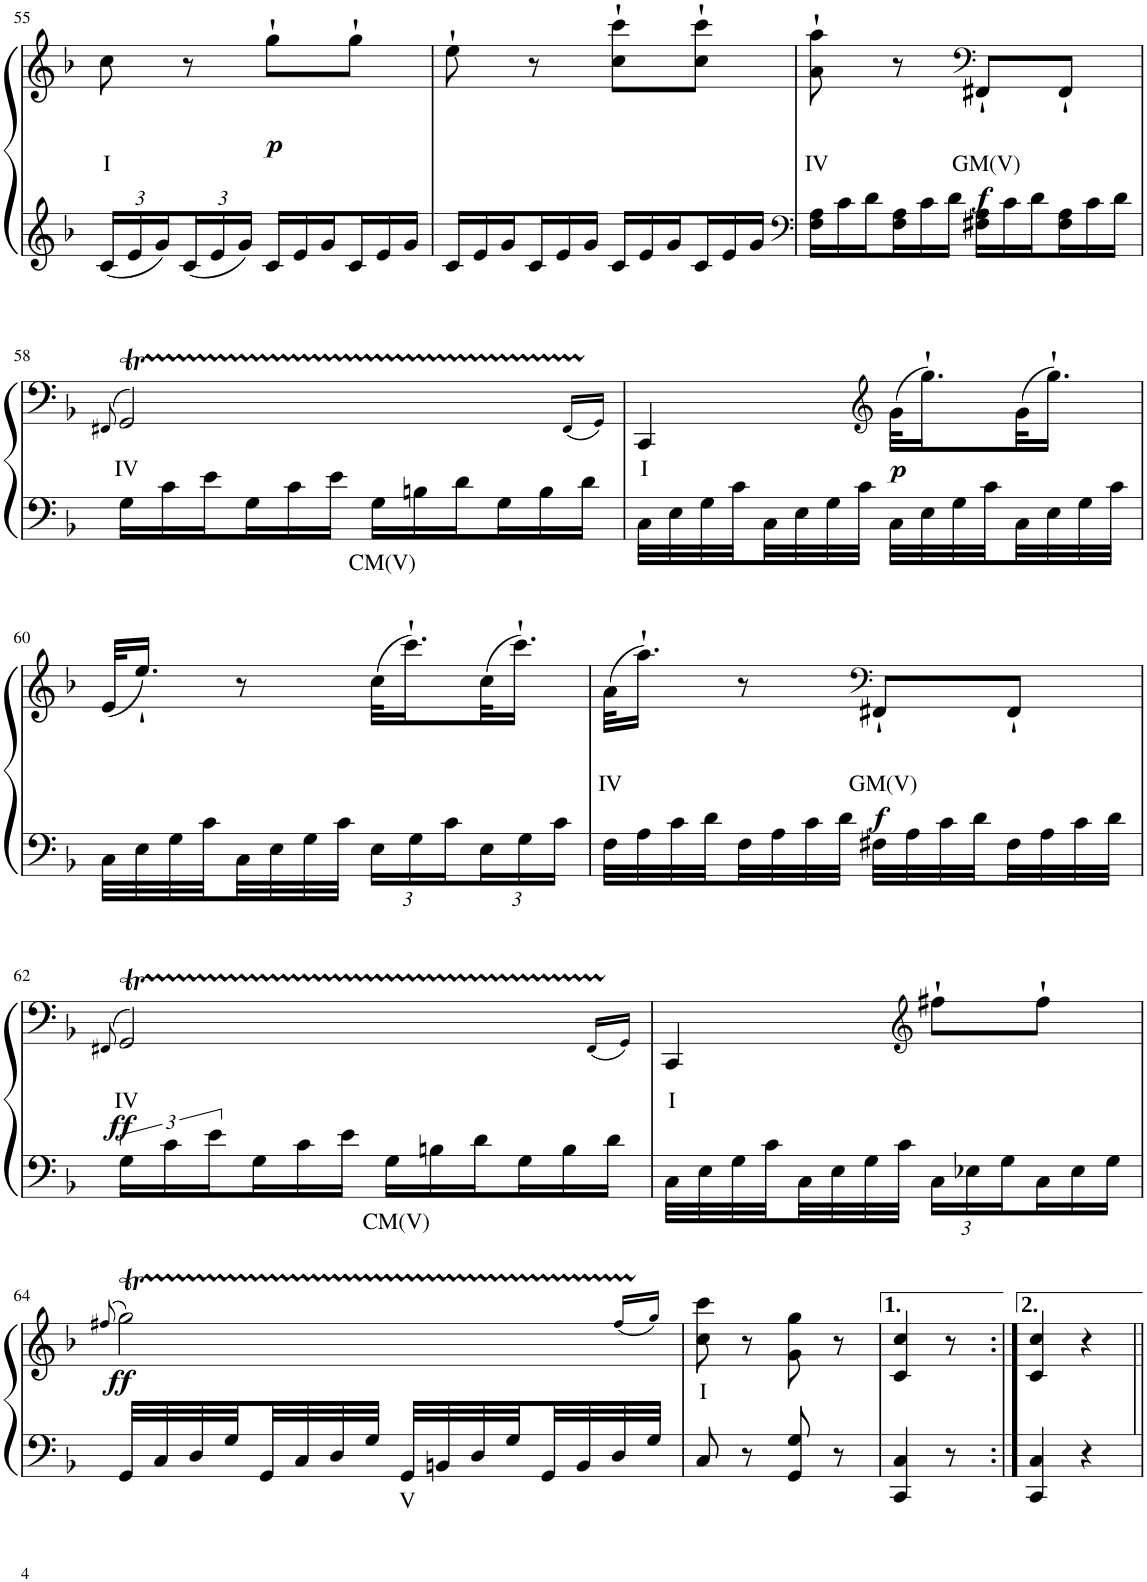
**kern	**text	**kern	**text	**dynam
*part1	*part1	*part1	*part1	*part1
*staff2	*staff2	*staff1	*staff1	*staff1/2
*I"Piano	*	*	*	*
*I'Pno	*	*	*	*
!!LO:PB:g=z
*clefG2	*	*clefG2	*	*
*k[b-]	*	*k[b-]	*	*
*M2/4	*	*M2/4	*	*
*Xbrackettup	*	*	*	*
=55	=55	=55	=55	=55
!	!	!	!LO:LY:b	!
24c/LL	.	8cc\	I	.
24e/	.	.	.	.
24g/	.	.	.	.
24c/	.	8r	.	.
24e/	.	.	.	.
24g/JJ	.	.	.	.
*Xtuplet	*	*	*	*
!	!	!	!	!LO:DY:b
24c/LL	.	8gg'`\L	.	p
24e/	.	.	.	.
24g/	.	.	.	.
24c/	.	8gg'`\J	.	.
24e/	.	.	.	.
24g/JJ	.	.	.	.
=56	=56	=56	=56	=56
24c/LL	.	8ee'`\	.	.
24e/	.	.	.	.
24g/	.	.	.	.
24c/	.	8r	.	.
24e/	.	.	.	.
24g/JJ	.	.	.	.
24c/LL	.	8cc\'` 8ccc\'`L	.	.
24e/	.	.	.	.
24g/	.	.	.	.
24c/	.	8cc\'` 8ccc\'`J	.	.
24e/	.	.	.	.
24g/JJ	.	.	.	.
=57	=57	=57	=57	=57
*clefF4	*	*	*	*
!	!	!	!LO:LY:b	!
24F\ 24A\LL	.	8a\'` 8aa\'`	IV	.
24c\	.	.	.	.
24d\	.	.	.	.
24F\ 24A\	.	8r	.	.
24c\	.	.	.	.
24d\JJ	.	.	.	.
*	*	*clefF4	*	*
!	!	!	!LO:LY:b	!LO:DY:b
24F#X\ 24A\LL	.	8FF#X'`/L	GM(V)	f
24c\	.	.	.	.
24d\	.	.	.	.
24F#\ 24A\	.	8FF#'`/J	.	.
24c\	.	.	.	.
24d\JJ	.	.	.	.
!!LO:LB:g=z
=58	=58	=58	=58	=58
.	.	(8qFF#X/	.	.
!	!	!	!LO:LY:b	!
*	*	*^	*	*
24G\LL	.	2GGT/)	32FF#!	IV	.
.	.	.	32GG!	.	.
24c\	.	.	.	.	.
.	.	.	32AA!	.	.
24e\	.	.	.	.	.
.	.	.	32GG!	.	.
24G\	.	.	32AA!	.	.
.	.	.	32GG!	.	.
24c\	.	.	.	.	.
.	.	.	32AA!	.	.
24e\JJ	.	.	.	.	.
.	.	.	32GG!	.	.
!	!LO:LY:b	!	!	!	!
24G\LL	CM(V)	.	32AA!	.	.
.	.	.	32GG!	.	.
24Bn\	.	.	.	.	.
.	.	.	32AA!	.	.
24d\	.	.	.	.	.
.	.	.	32GG!	.	.
*	*	*	*Xtuplet	*	*
24G\	.	.	48.AA!	.	.
.	.	.	48.GG!	.	.
24B\	.	.	.	.	.
.	.	.	(<48.FF#!/LL	.	.
24d\JJ	.	.	.	.	.
.	.	.	48.GG!/JJ)	.	.
8ryy	.	8ryy	12.ryy	.	.
=59	=59	=59	=59	=59	=59
!	!	!	!	!LO:LY:b	!
*	*	*v	*v	*	*
32C\LLL	.	4CC/	I	.
32E\	.	.	.	.
32G\	.	.	.	.
32c\	.	.	.	.
32C\	.	.	.	.
32E\	.	.	.	.
32G\	.	.	.	.
32c\JJJ	.	.	.	.
*	*	*clefG2	*	*
!	!	!	!	!LO:DY:b
32C\LLL	.	(32g\KLL	.	p
32E\	.	16.gg'`\)	.	.
32G\	.	.	.	.
32c\	.	.	.	.
32C\	.	(32g\K	.	.
32E\	.	16.gg'`\JJ)	.	.
32G\	.	.	.	.
32c\JJJ	.	.	.	.
!!LO:LB:g=z
=60	=60	=60	=60	=60
32C\LLL	.	(32e/KLL	.	.
32E\	.	16.ee'`/JJ)	.	.
32G\	.	.	.	.
32c\	.	.	.	.
32C\	.	8r	.	.
32E\	.	.	.	.
32G\	.	.	.	.
32c\JJJ	.	.	.	.
*tuplet	*	*	*	*
24E\LL	.	(32cc\KLL	.	.
.	.	16.ccc'`\)	.	.
24G\	.	.	.	.
24c\	.	.	.	.
24E\	.	(32cc\K	.	.
.	.	16.ccc'`\JJ)	.	.
24G\	.	.	.	.
24c\JJ	.	.	.	.
=61	=61	=61	=61	=61
!	!	!	!LO:LY:b	!
32F\LLL	.	(32a\KLL	IV	.
32A\	.	16.aa'`\JJ)	.	.
32c\	.	.	.	.
32d\	.	.	.	.
32F\	.	8r	.	.
32A\	.	.	.	.
32c\	.	.	.	.
32d\JJJ	.	.	.	.
*	*	*clefF4	*	*
!	!	!	!LO:LY:b	!LO:DY:b
32F#X\LLL	.	8FF#X'`/L	GM(V)	f
32A\	.	.	.	.
32c\	.	.	.	.
32d\	.	.	.	.
32F#\	.	8FF#'`/J	.	.
32A\	.	.	.	.
32c\	.	.	.	.
32d\JJJ	.	.	.	.
!!LO:LB:g=z
=62	=62	=62	=62	=62
.	.	(8qFF#X/	.	.
*brackettup	*	*	*	*
!	!	!	!LO:LY:b	!LO:DY:b
*	*	*^	*	*
24G\LL	.	2GGT/)	32FF#!	IV	ff
.	.	.	32GG!	.	.
24c\	.	.	.	.	.
.	.	.	32AA!	.	.
24e\	.	.	.	.	.
.	.	.	32GG!	.	.
*Xtuplet	*	*	*	*	*
24G\	.	.	32AA!	.	.
.	.	.	32GG!	.	.
24c\	.	.	.	.	.
.	.	.	32AA!	.	.
24e\JJ	.	.	.	.	.
.	.	.	32GG!	.	.
!	!LO:LY:b	!	!	!	!
24G\LL	CM(V)	.	32AA!	.	.
.	.	.	32GG!	.	.
24Bn\	.	.	.	.	.
.	.	.	32AA!	.	.
24d\	.	.	.	.	.
.	.	.	32GG!	.	.
24G\	.	.	48.AA!	.	.
.	.	.	48.GG!	.	.
24B\	.	.	.	.	.
.	.	.	(<48.FF#!/LL	.	.
24d\JJ	.	.	.	.	.
.	.	.	48.GG!/JJ)	.	.
8ryy	.	8ryy	12.ryy	.	.
=63	=63	=63	=63	=63	=63
!	!	!	!	!LO:LY:b	!
*	*	*v	*v	*	*
32C\LLL	.	4CC/	I	.
32E\	.	.	.	.
32G\	.	.	.	.
32c\	.	.	.	.
32C\	.	.	.	.
32E\	.	.	.	.
32G\	.	.	.	.
32c\JJJ	.	.	.	.
*	*	*clefG2	*	*
*tuplet	*	*	*	*
*Xbrackettup	*	*	*	*
24C\LL	.	8ff#X'`\L	.	.
24E-X\	.	.	.	.
24G\	.	.	.	.
*Xtuplet	*	*	*	*
24C\	.	8ff#'`\J	.	.
24E-\	.	.	.	.
24G\JJ	.	.	.	.
!!LO:LB:g=z
=64	=64	=64	=64	=64
.	.	(8qff#X/	.	.
*	*	*^	*	*
!	!	!	!	!	!LO:DY:b
32GG/LLL	.	2ggT\)	32ff#!	.	ff
32C/	.	.	32gg!	.	.
32D/	.	.	32aa!	.	.
32G/	.	.	32gg!	.	.
32GG/	.	.	32aa!	.	.
32C/	.	.	32gg!	.	.
32D/	.	.	32aa!	.	.
32G/JJJ	.	.	32gg!	.	.
!	!LO:LY:b	!	!	!	!
32GG/LLL	V	.	32aa!	.	.
32BBn/	.	.	32gg!	.	.
32D/	.	.	32aa!	.	.
32G/	.	.	32gg!	.	.
32GG/	.	.	48.aa!	.	.
32BB/	.	.	48.gg!	.	.
32D/	.	.	(<48.ff#!/LL	.	.
32G/JJJ	.	.	48.gg!/JJ)	.	.
8ryy	.	8ryy	12.ryy	.	.
=65	=65	=65	=65	=65	=65
!	!	!	!	!LO:LY:b	!
*	*	*v	*v	*	*
8C/	.	8cc\ 8ccc\	I	.
8r	.	8r	.	.
8GG/ 8G/	.	8g\ 8gg\	.	.
8r	.	8r	.	.
=66	=66	=66	=66	=66
4CC/ 4C/	.	4c/ 4cc/	.	.
8r	.	8r	.	.
=66:|!	=66:|!	=66:|!	=66:|!	=66:|!
4CC/ 4C/	.	4c/ 4cc/	.	.
4r	.	4r	.	.
=||	=||	=||	=||	=||
*-	*-	*-	*-	*-
